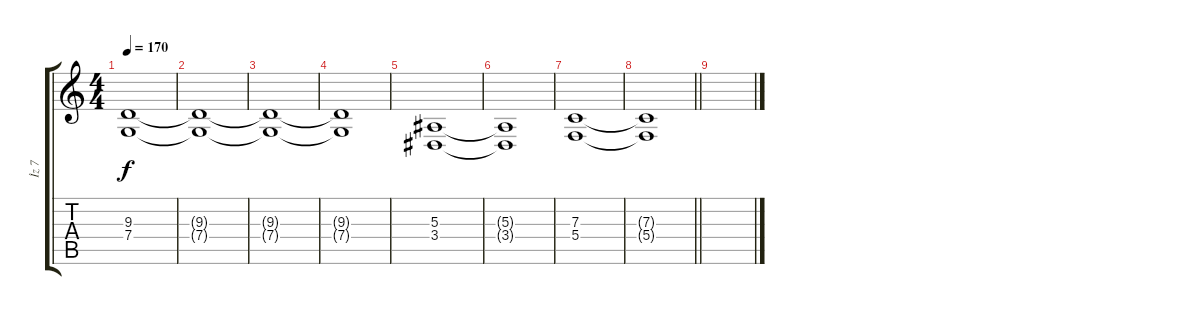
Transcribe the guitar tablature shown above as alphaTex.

\track ("İz 7" "İz 7") {instrument stringensemble1}
\staff {score tabs}
\tuning (D4 A3 F3 C3 G2 D2) {hide}
\ts (4 4)
\section ("" "")
\tempo 170
\clef g2
\ks c
(9.3 7.4).1{dy f} |
(9.3{t} 7.4{t}).1 |
(9.3{t} 7.4{t}).1 |
(9.3{t} 7.4{t}).1 |
(5.3 3.4).1 |
(5.3{t} 3.4{t}).1 |
(7.3 5.4).1 |
\barLineRight lightlight
(7.3{t} 5.4{t}).1 |
\section ("" "")
